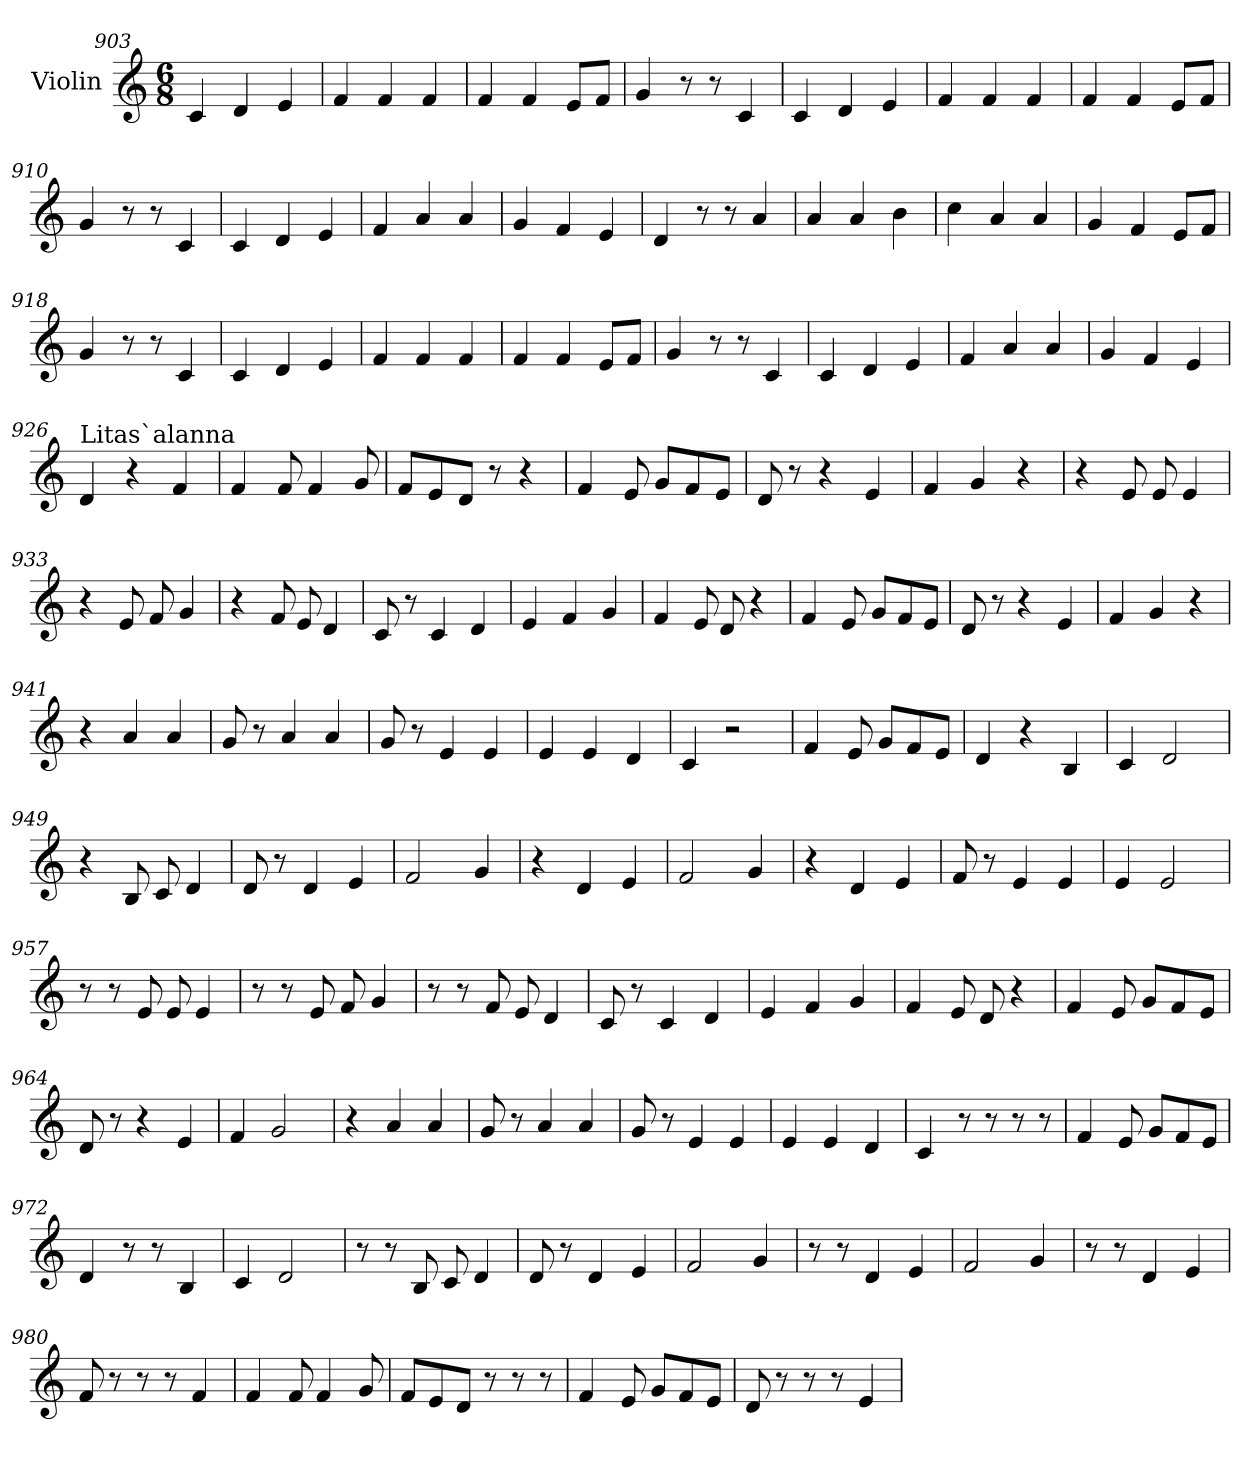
**kern
*part1
*staff1
*I"Violin
*clefG2
*k[]
*C:
*M6/8
=903
4ci/
4di/
4ei/
=904
4fi/
4f/
4f/
=905
4f/
4f/
8ei/L
8fi/J
=906
4gi/
8r
8r
4c/
=907
4ci/
4di/
4ei/
!!LO:LB:g=z
=908
4fi/
4f/
4f/
=909
4f/
4f/
8ei/L
8fi/J
=910
4gi/
8r
8r
4c/
=911
4ci/
4di/
4ei/
=912
4fi/
4a/
4ai/
=913
4gi/
4fi/
4ei/
=914
4di/
8r
8r
4a/
!!LO:LB:g=z
=915
4a/
4a/
4bi\
=916
4cci\
4ai/
4ai/
=917
4gi/
4fi/
8ei/L
8fi/J
=918
4gi/
8r
8r
4c/
=919
4ci/
4di/
4ei/
=920
4fi/
4f/
4f/
=921
4f/
4f/
8ei/L
8fi/J
!!LO:LB:g=z
=922
4gi/
8r
8r
4c/
=923
4ci/
4di/
4ei/
=924
4fi/
4a/
4ai/
=925
4gi/
4fi/
4ei/
=926
*MM150
!LO:TX:a:t=Litas`alanna
4di/
4r
4f/
=927
4f/
8f/
4fi/
8gi/
=928
8fi/L
8ei/
8di/J
8r
4r
!!LO:LB:g=z
=929
4f/
8e/
8gi/L
8fi/
8ei/J
=930
8di/
8r
4r
4ei/
=931
4fi/
4gi/
4r
=932
4r
8e/
8e/
4e/
=933
4r
8ei/
8fi/
4gi/
=934
4r
8fi/
8ei/
4di/
!!LO:PB:g=z
=935
8ci/
8r
4ci/
4di/
=936
4ei/
4fi/
4gi/
=937
4fi/
8ei/
8di/
4r
=938
4f/
8e/
8gi/L
8fi/
8ei/J
=939
8di/
8r
4r
4ei/
=940
4fi/
4gi/
4r
=941
4r
4a/
4a/
!!LO:LB:g=z
=942
8g/
8r
4a/
4a/
=943
8g/
8r
4e/
4e/
=944
4e/
4ej/
4dj/
=945
4cj/
2r
=946
4f/
8e/
8gi/L
8fi/
8ei/J
=947
4di/
4r
4B/
=948
4c/
2d/
!!LO:LB:g=z
=949
4r
8B/
8c/
4d/
=950
8d/
8r
4di/
4ei/
=951
2fi/
4gi/
=952
4r
4di/
4ei/
=953
2fi/
4gi/
=954
4r
4di/
4ei/
=955
8fi/
8r
4e/
4e/
!!LO:LB:g=z
=956
4e/
2e/
=957
8r
8r
8e/
8e/
4e/
=958
8r
8r
8ei/
8fi/
4gi/
=959
8r
8r
8fi/
8ei/
4di/
=960
8ci/
8r
4ci/
4di/
=961
4ei/
4fi/
4gi/
=962
4fi/
8ei/
8di/
4r
!!LO:LB:g=z
=963
4f/
8e/
8gi/L
8fi/
8ei/J
=964
8di/
8r
4r
4ei/
=965
4fi/
2gi/
=966
4r
4a/
4a/
=967
8g/
8r
4a/
4a/
=968
8g/
8r
4e/
4e/
=969
4e/
4ej/
4dj/
!!LO:LB:g=z
=970
4cj/
8r
8r
8r
8r
=971
4f/
8e/
8gi/L
8fi/
8ei/J
=972
4di/
8r
8r
4B/
=973
4c/
2d/
=974
8r
8r
8B/
8c/
4d/
=975
8d/
8r
4di/
4ei/
=976
2fi/
4gi/
!!LO:LB:g=z
=977
8r
8r
4di/
4ei/
=978
2fi/
4gi/
=979
8r
8r
4di/
4ei/
=980
8fi/
8r
8r
8r
4f/
=981
4f/
8f/
4fi/
8gi/
=982
8fi/L
8ei/
8di/J
8r
8r
8r
!!LO:LB:g=z
=983
4f/
8e/
8gi/L
8fi/
8ei/J
=984
8di/
8r
8r
8r
4ei/
=
*-
